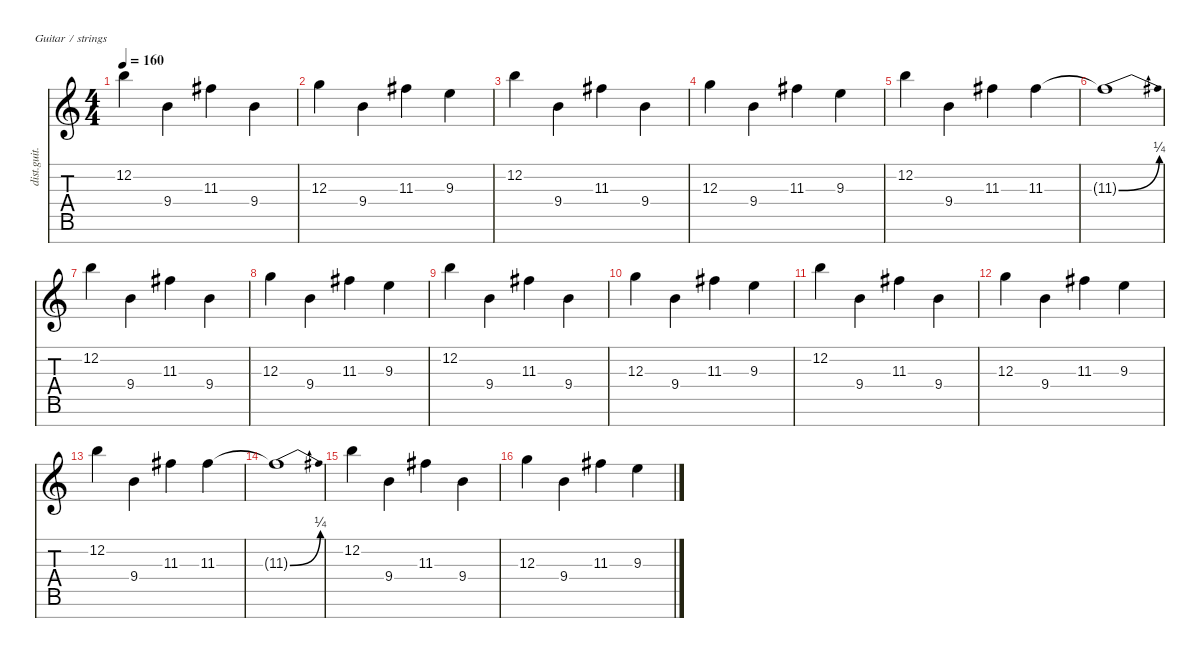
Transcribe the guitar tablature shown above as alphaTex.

\defaultSystemsLayout 4
\hideDynamics
\bracketExtendMode nobrackets
\track ("Distortion Guitar - Lead" "dist.guit.") {instrument distortionguitar}
\staff {score tabs}
\tuning (E4 B3 G3 D3 A2 E2 B1)
\ts (4 4)
\tempo 160
\clef g2
\ks c
12.2.4{dy mf beam Down} 9.4.4{beam Down} 11.3{acc #}.4{beam Down} 9.4.4{beam Down} |
12.3.4{beam Down} 9.4.4{beam Down} 11.3{acc #}.4{beam Down} 9.3.4{beam Down} |
12.2.4{beam Down} 9.4.4{beam Down} 11.3{acc #}.4{beam Down} 9.4.4{beam Down} |
12.3.4{beam Down} 9.4.4{beam Down} 11.3{acc #}.4{beam Down} 9.3.4{beam Down} |
12.2.4{beam Down} 9.4.4{beam Down} 11.3{acc #}.4{beam Down} 11.3{acc #}.4{beam Down} |
11.3{be (bend 0 0 19.2 1) t acc #}.1{beam Down} |
12.2.4{beam Down} 9.4.4{beam Down} 11.3{acc #}.4{beam Down} 9.4.4{beam Down} |
12.3.4{beam Down} 9.4.4{beam Down} 11.3{acc #}.4{beam Down} 9.3.4{beam Down} |
12.2.4{beam Down} 9.4.4{beam Down} 11.3{acc #}.4{beam Down} 9.4.4{beam Down} |
12.3.4{beam Down} 9.4.4{beam Down} 11.3{acc #}.4{beam Down} 9.3.4{beam Down} |
12.2.4{beam Down} 9.4.4{beam Down} 11.3{acc #}.4{beam Down} 9.4.4{beam Down} |
12.3.4{beam Down} 9.4.4{beam Down} 11.3{acc #}.4{beam Down} 9.3.4{beam Down} |
12.2.4{beam Down} 9.4.4{beam Down} 11.3{acc #}.4{beam Down} 11.3{acc #}.4{beam Down} |
11.3{be (bend 0 0 19.2 1) t acc #}.1{beam Down} |
12.2.4{beam Down} 9.4.4{beam Down} 11.3{acc #}.4{beam Down} 9.4.4{beam Down} |
12.3.4{beam Down} 9.4.4{beam Down} 11.3{acc #}.4{beam Down} 9.3.4{beam Down}
